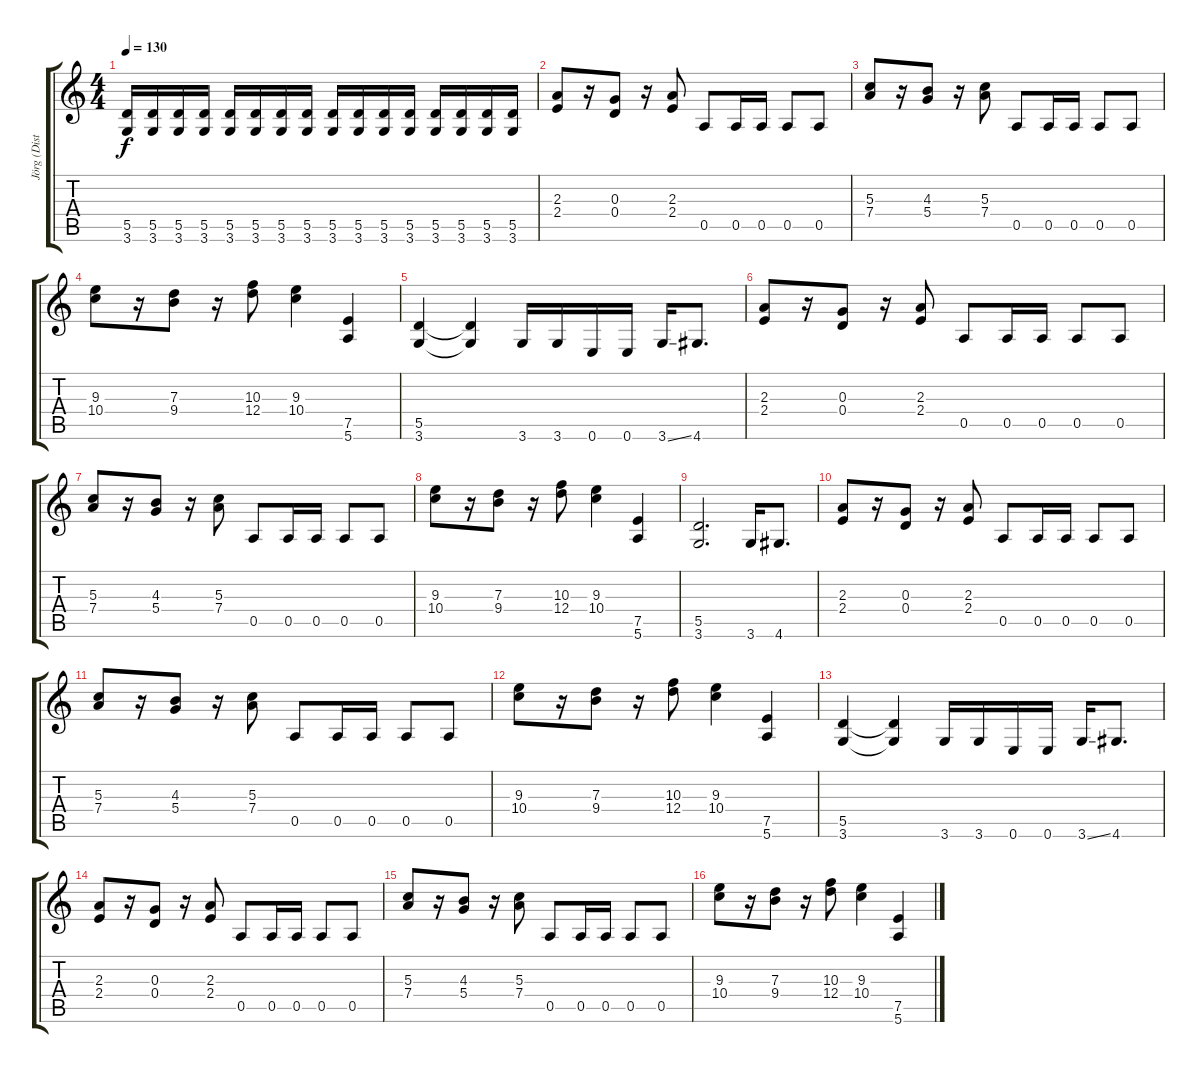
\track ("Jörg (Distortion Guitar)" "Jörg (Dist") {instrument distortionguitar}
\staff {score tabs}
\tuning (E4 B3 G3 D3 A2 E2) {hide}
\ts (4 4)
\tempo 130
\clef g2
\ks c
(5.5 3.6).16{dy f} (5.5 3.6).16 (5.5 3.6).16 (5.5 3.6).16 (5.5 3.6).16 (5.5 3.6).16 (5.5 3.6).16 (5.5 3.6).16 (5.5 3.6).16 (5.5 3.6).16 (5.5 3.6).16 (5.5 3.6).16 (5.5 3.6).16 (5.5 3.6).16 (5.5 3.6).16 (5.5 3.6).16 |
(2.3 2.4).8 r.16 (0.3 0.4).8 r.16 (2.3 2.4).8 0.5.8 0.5.16 0.5.16 0.5.8 0.5.8 |
(5.3 7.4).8 r.16 (4.3 5.4).8 r.16 (5.3 7.4).8 0.5.8 0.5.16 0.5.16 0.5.8 0.5.8 |
(9.3 10.4).8 r.16 (7.3 9.4).8 r.16 (10.3 12.4).8 (9.3 10.4).4 (7.5 5.6).4 |
(5.5 3.6).4 (5.5{t} 3.6{t}).4 3.6.16 3.6.16 0.6.16 0.6.16 3.6{ss}.16 4.6.8{d} |
(2.3 2.4).8 r.16 (0.3 0.4).8 r.16 (2.3 2.4).8 0.5.8 0.5.16 0.5.16 0.5.8 0.5.8 |
(5.3 7.4).8 r.16 (4.3 5.4).8 r.16 (5.3 7.4).8 0.5.8 0.5.16 0.5.16 0.5.8 0.5.8 |
(9.3 10.4).8 r.16 (7.3 9.4).8 r.16 (10.3 12.4).8 (9.3 10.4).4 (7.5 5.6).4 |
(5.5 3.6).2{d} 3.6.16 4.6.8{d} |
(2.3 2.4).8 r.16 (0.3 0.4).8 r.16 (2.3 2.4).8 0.5.8 0.5.16 0.5.16 0.5.8 0.5.8 |
(5.3 7.4).8 r.16 (4.3 5.4).8 r.16 (5.3 7.4).8 0.5.8 0.5.16 0.5.16 0.5.8 0.5.8 |
(9.3 10.4).8 r.16 (7.3 9.4).8 r.16 (10.3 12.4).8 (9.3 10.4).4 (7.5 5.6).4 |
(5.5 3.6).4 (5.5{t} 3.6{t}).4 3.6.16 3.6.16 0.6.16 0.6.16 3.6{ss}.16 4.6.8{d} |
(2.3 2.4).8 r.16 (0.3 0.4).8 r.16 (2.3 2.4).8 0.5.8 0.5.16 0.5.16 0.5.8 0.5.8 |
(5.3 7.4).8 r.16 (4.3 5.4).8 r.16 (5.3 7.4).8 0.5.8 0.5.16 0.5.16 0.5.8 0.5.8 |
(9.3 10.4).8 r.16 (7.3 9.4).8 r.16 (10.3 12.4).8 (9.3 10.4).4 (7.5 5.6).4
